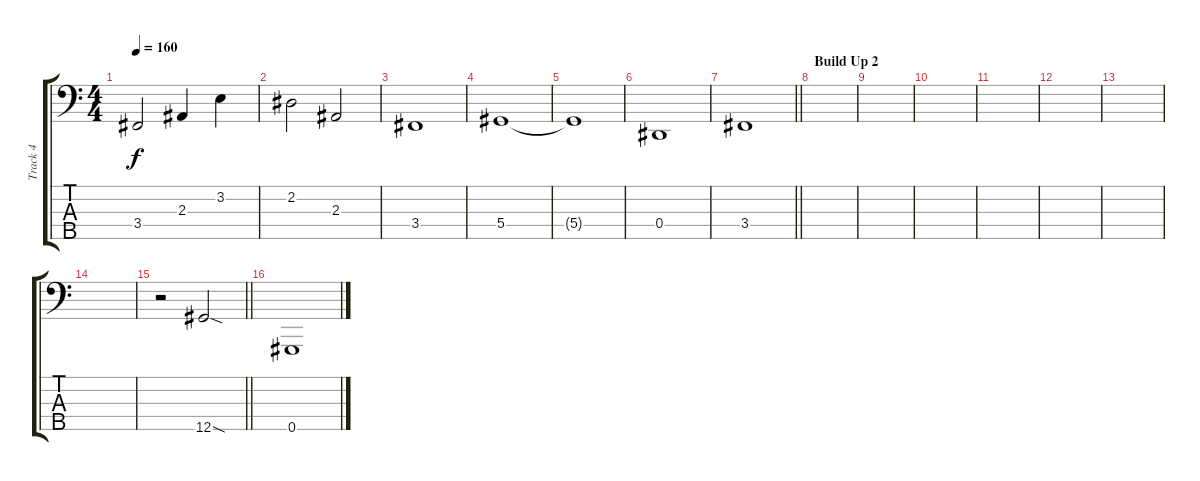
\track ("Track 4" "Track 4") {instrument electricbassfinger}
\staff {score tabs}
\tuning (Gb2 Db2 Ab1 Eb1 Ab0) {hide}
\ts (4 4)
\tempo 160
\clef f4
\ks c
3.4{t}.2{dy f} 2.3.4 3.2.4 |
2.2.2 2.3.2 |
3.4.1 |
5.4.1 |
5.4{t}.1 |
0.4.1 |
\barLineRight lightlight
3.4.1 |
\section ("" "Build Up 2")
|
|
|
|
|
|
|
\barLineRight lightlight
r.2 12.5{sod}.2{volume 16} |
0.5.1
